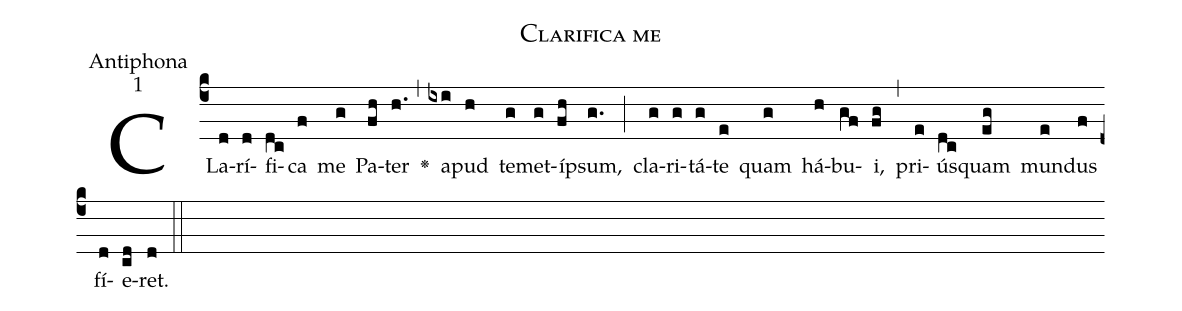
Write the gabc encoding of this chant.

name:Clarifica me;
office-part:Antiphona;
mode:1;
%%
(c4) CLa(d)rí(d)fi(dc)ca(f) me(g) Pa(fh)ter(h.) <v>\greheightstar</v>(,) a(ixi)pud(h) te(g)met(g)í(fh)psum,(g.) (;) cla(g)ri(g)tá(g)te(e) quam(g) há(h)bu(gf)i,(fg) (,) pri(e)ús(dc)quam(eg) mun(e)dus(f) fí(d)e(cd)ret.(d) (::)
